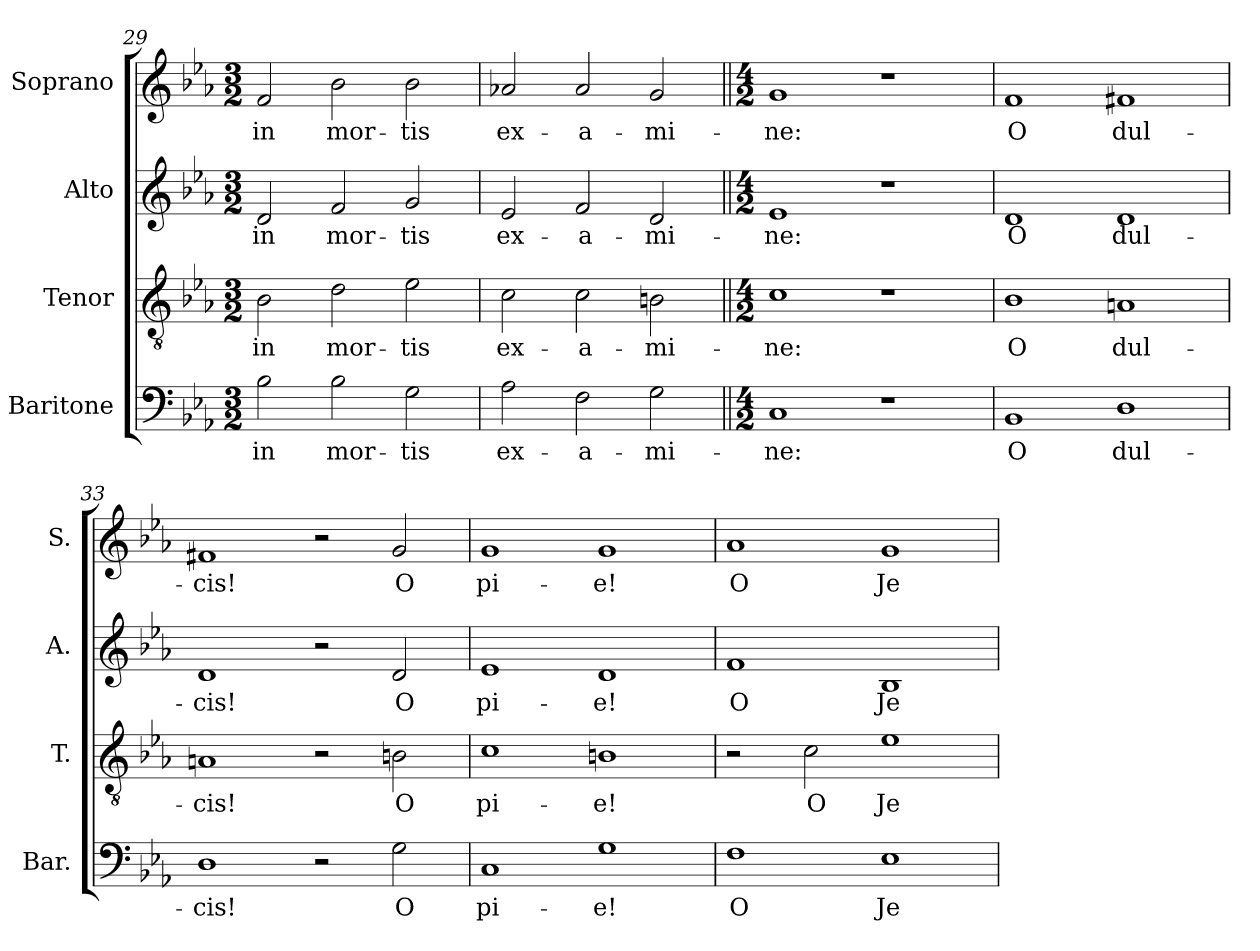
**kern	**text	**kern	**text	**kern	**text	**kern	**text
*part4	*part4	*part3	*part3	*part2	*part2	*part1	*part1
*staff4	*staff4	*staff3	*staff3	*staff2	*staff2	*staff1	*staff1
*I"Baritone	*	*I"Tenor	*	*I"Alto	*	*I"Soprano	*
*I'Bar.	*	*I'T.	*	*I'A.	*	*I'S.	*
*clefF4	*	*clefGv2	*	*clefG2	*	*clefG2	*
*	*	*ITrd7c12	*	*	*	*	*
*k[b-e-a-]	*	*k[b-e-a-]	*	*k[b-e-a-]	*	*k[b-e-a-]	*
*E-:	*	*E-:	*	*E-:	*	*E-:	*
*M3/2	*	*M3/2	*	*M3/2	*	*M3/2	*
=29	=29	=29	=29	=29	=29	=29	=29
!	!LO:LY:b:color=#000000	!	!	!	!	!	!
!	!	!	!LO:LY:b:color=#000000	!	!	!	!
!	!	!	!	!	!LO:LY:b:color=#000000	!	!
!	!	!	!	!	!	!	!LO:LY:b:color=#000000
2B-i\	in	2BB-i\	in	2di/	in	2fi/	in
!	!LO:LY:b:color=#000000	!	!	!	!	!	!
!	!	!	!LO:LY:b:color=#000000	!	!	!	!
!	!	!	!	!	!LO:LY:b:color=#000000	!	!
!	!	!	!	!	!	!	!LO:LY:b:color=#000000
2B-i\	mor-	2Di\	mor-	2fi/	mor-	2b-i\	mor-
!	!LO:LY:b:color=#000000	!	!	!	!	!	!
!	!	!	!LO:LY:b:color=#000000	!	!	!	!
!	!	!	!	!	!LO:LY:b:color=#000000	!	!
!	!	!	!	!	!	!	!LO:LY:b:color=#000000
2Gi\	-tis	2E-i\	-tis	2gi/	-tis	2b-i\	-tis
!!LO:LB:g=z
=30	=30	=30	=30	=30	=30	=30	=30
!	!LO:LY:b:color=#000000	!	!	!	!	!	!
!	!	!	!LO:LY:b:color=#000000	!	!	!	!
!	!	!	!	!	!LO:LY:b:color=#000000	!	!
!	!	!	!	!	!	!	!LO:LY:b:color=#000000
2A-i\	ex-	2Ci\	ex-	2e-i/	ex-	2a-Xi/	ex-
!	!LO:LY:b:color=#000000	!	!	!	!	!	!
!	!	!	!LO:LY:b:color=#000000	!	!	!	!
!	!	!	!	!	!LO:LY:b:color=#000000	!	!
!	!	!	!	!	!	!	!LO:LY:b:color=#000000
2Fi\	-a-	2Ci\	-a-	2fi/	-a-	2a-i/	-a-
!	!LO:LY:b:color=#000000	!	!	!	!	!	!
!	!	!	!LO:LY:b:color=#000000	!	!	!	!
!	!	!	!	!	!LO:LY:b:color=#000000	!	!
!	!	!	!	!	!	!	!LO:LY:b:color=#000000
2Gi\	-mi-	2BBni\	-mi-	2di/	-mi-	2gi/	-mi-
=31||	=31||	=31||	=31||	=31||	=31||	=31||	=31||
*M4/2	*	*M4/2	*	*M4/2	*	*M4/2	*
!	!LO:LY:b:color=#000000	!	!	!	!	!	!
!	!	!	!LO:LY:b:color=#000000	!	!	!	!
!	!	!	!	!	!LO:LY:b:color=#000000	!	!
!	!	!	!	!	!	!	!LO:LY:b:color=#000000
1Ci	-ne:	1Ci	-ne:	1e-i	-ne:	1gi	-ne:
1r	.	1r	.	1r	.	1r	.
=32	=32	=32	=32	=32	=32	=32	=32
!	!LO:LY:b:color=#000000	!	!	!	!	!	!
!	!	!	!LO:LY:b:color=#000000	!	!	!	!
!	!	!	!	!	!LO:LY:b:color=#000000	!	!
!	!	!	!	!	!	!	!LO:LY:b:color=#000000
1BB-i	O	1BB-i	O	1di	O	1fi	O
!	!LO:LY:b:color=#000000	!	!	!	!	!	!
!	!	!	!LO:LY:b:color=#000000	!	!	!	!
!	!	!	!	!	!LO:LY:b:color=#000000	!	!
!	!	!	!	!	!	!	!LO:LY:b:color=#000000
1Di	dul-	1AAni	dul-	1di	dul-	1f#Xi	dul-
=33	=33	=33	=33	=33	=33	=33	=33
!	!LO:LY:b:color=#000000	!	!	!	!	!	!
!	!	!	!LO:LY:b:color=#000000	!	!	!	!
!	!	!	!	!	!LO:LY:b:color=#000000	!	!
!	!	!	!	!	!	!	!LO:LY:b:color=#000000
1Di	-cis!	1AAni	-cis!	1di	-cis!	1f#Xi	-cis!
2r	.	2r	.	2r	.	2r	.
!	!LO:LY:b:color=#000000	!	!	!	!	!	!
!	!	!	!LO:LY:b:color=#000000	!	!	!	!
!	!	!	!	!	!LO:LY:b:color=#000000	!	!
!	!	!	!	!	!	!	!LO:LY:b:color=#000000
2Gi\	O	2BBni\	O	2di/	O	2gi/	O
=34	=34	=34	=34	=34	=34	=34	=34
!	!LO:LY:b:color=#000000	!	!	!	!	!	!
!	!	!	!LO:LY:b:color=#000000	!	!	!	!
!	!	!	!	!	!LO:LY:b:color=#000000	!	!
!	!	!	!	!	!	!	!LO:LY:b:color=#000000
1Ci	pi-	1Ci	pi-	1e-i	pi-	1gi	pi-
!	!LO:LY:b:color=#000000	!	!	!	!	!	!
!	!	!	!LO:LY:b:color=#000000	!	!	!	!
!	!	!	!	!	!LO:LY:b:color=#000000	!	!
!	!	!	!	!	!	!	!LO:LY:b:color=#000000
1Gi	-e!	1BBni	-e!	1di	-e!	1gi	-e!
=35	=35	=35	=35	=35	=35	=35	=35
!	!LO:LY:b:color=#000000	!	!	!	!	!	!
!	!	!	!	!	!LO:LY:b:color=#000000	!	!
!	!	!	!	!	!	!	!LO:LY:b:color=#000000
1Fi	O	2r	.	1fi	O	1a-i	O
!	!	!	!LO:LY:b:color=#000000	!	!	!	!
.	.	2Ci\	O	.	.	.	.
!	!LO:LY:b:color=#000000	!	!	!	!	!	!
!	!	!	!LO:LY:b:color=#000000	!	!	!	!
!	!	!	!	!	!LO:LY:b:color=#000000	!	!
!	!	!	!	!	!	!	!LO:LY:b:color=#000000
1E-i	Je-	1E-i	Je-	1B-i	Je-	1gi	Je-
=	=	=	=	=	=	=	=
*-	*-	*-	*-	*-	*-	*-	*-
